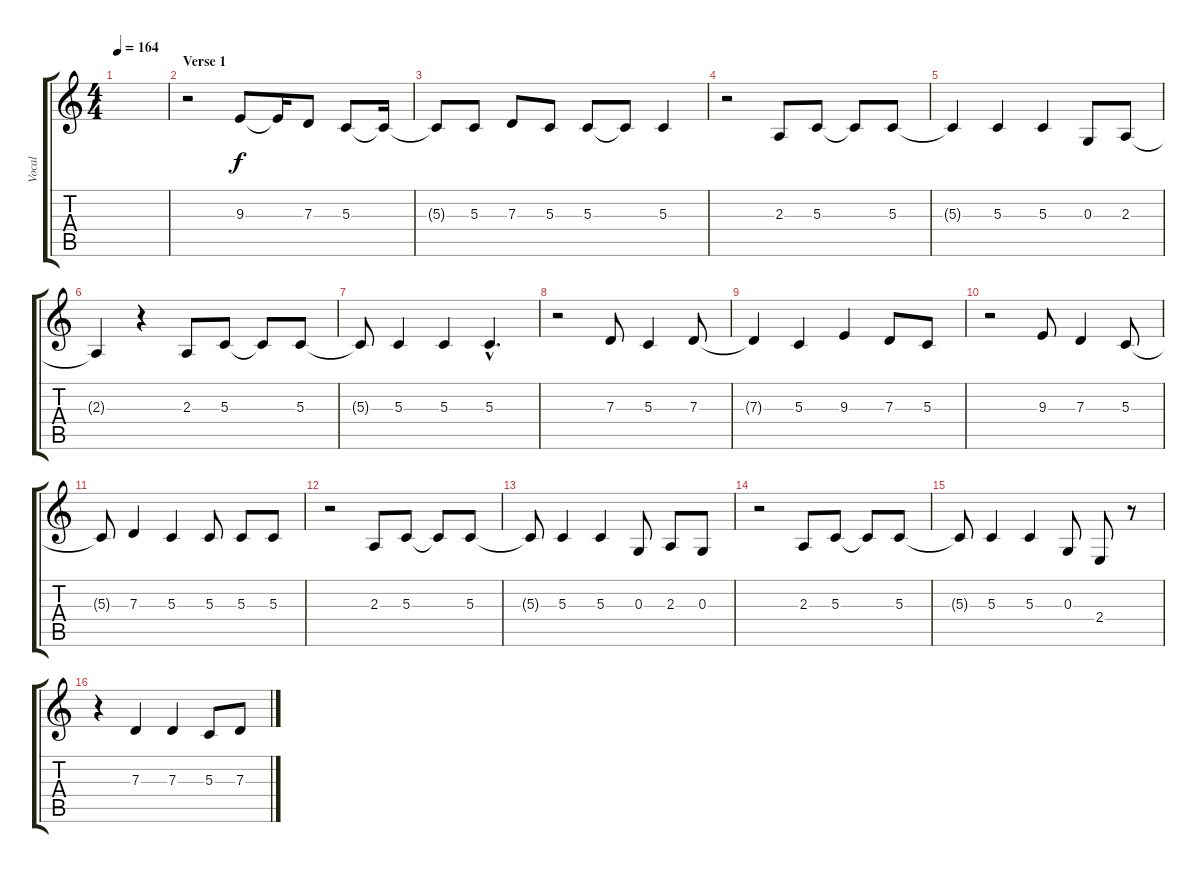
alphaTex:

\track ("Vocal" "Vocal") {instrument harmonica}
\staff {score tabs}
\tuning (E4 B3 G3 D3 A2 E2) {hide}
\ts (4 4)
\tempo 164
\clef g2
\ks c
|
\section ("" "Verse 1")
r.2 9.3.8 9.3{t}.16 7.3.8 5.3.8 5.3{t}.16 |
5.3{t}.8 5.3.8 7.3.8 5.3.8 5.3.8 5.3{t}.8 5.3.4 |
r.2 2.3.8 5.3.8 5.3{t}.8 5.3.8 |
5.3{t}.4 5.3.4 5.3.4 0.3.8 2.3.8 |
2.3{t}.4 r.4 2.3.8 5.3.8 5.3{t}.8 5.3.8 |
5.3{t}.8 5.3.4 5.3.4 5.3{hac}.4{d} |
r.2 7.3.8 5.3.4 7.3.8 |
7.3{t}.4 5.3.4 9.3.4 7.3.8 5.3.8 |
r.2 9.3.8 7.3.4 5.3.8 |
5.3{t}.8 7.3.4 5.3.4 5.3.8 5.3.8 5.3.8 |
r.2 2.3.8 5.3.8 5.3{t}.8 5.3.8 |
5.3{t}.8 5.3.4 5.3.4 0.3.8 2.3.8 0.3.8 |
r.2 2.3.8 5.3.8 5.3{t}.8 5.3.8 |
5.3{t}.8 5.3.4 5.3.4 0.3.8 2.4.8 r.8 |
r.4 7.3.4 7.3.4 5.3.8 7.3.8
